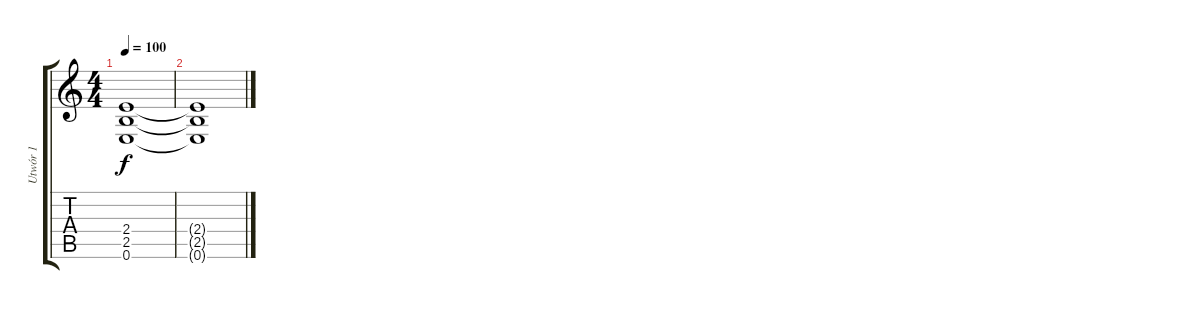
\track ("Utwór 1" "Utwór 1") {instrument acousticguitarnylon}
\staff {score tabs}
\tuning (E4 B3 G3 D3 A2 E2) {hide}
\ts (4 4)
\tempo 100
\clef g2
\ks c
(2.4 2.5 0.6).1{dy f} |
(2.4{t} 2.5{t} 0.6{t}).1
